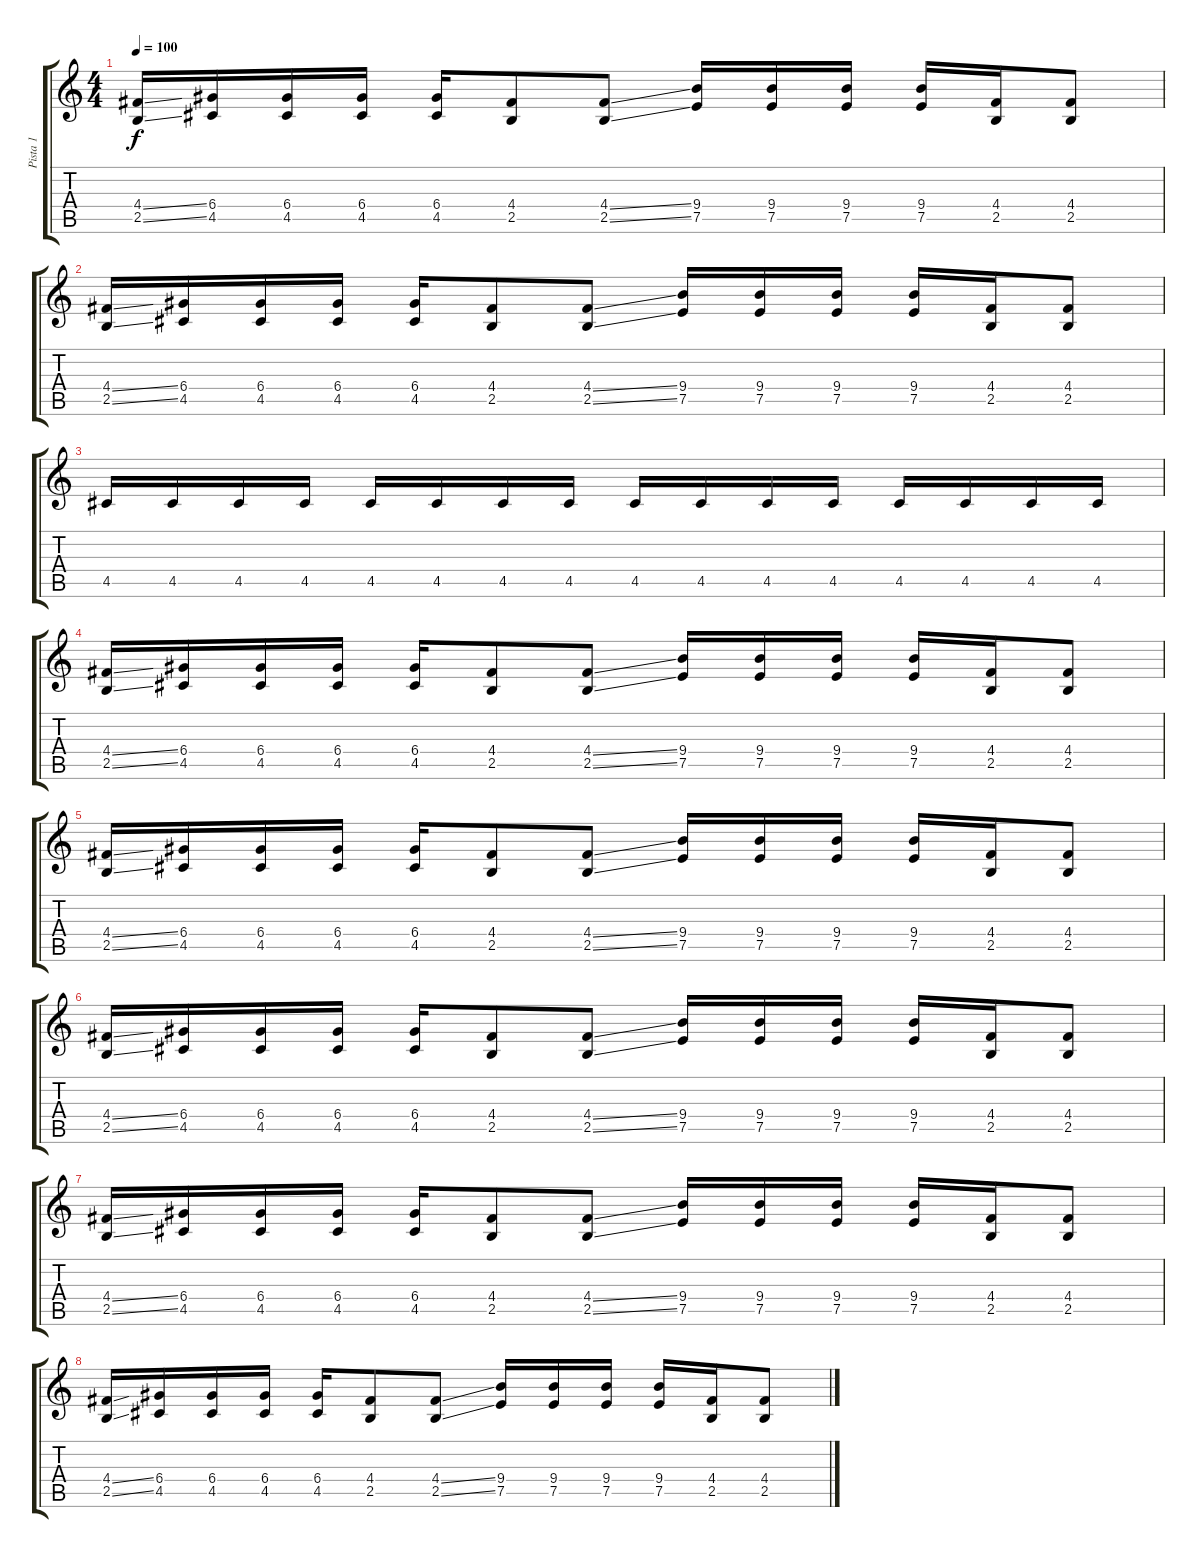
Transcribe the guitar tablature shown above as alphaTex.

\track ("Pista 1" "Pista 1") {instrument distortionguitar}
\staff {score tabs}
\tuning (E4 B3 G3 D3 A2 D2) {hide}
\ts (4 4)
\tempo 100
\clef g2
\ks c
(4.4{ss} 2.5{ss}).16{dy f volume 13 instrument distortionguitar} (6.4 4.5).16 (6.4 4.5).16 (6.4 4.5).16 (6.4 4.5).16 (4.4 2.5).8 (4.4{ss} 2.5{ss}).8 (9.4 7.5).16 (9.4 7.5).16 (9.4 7.5).16 (9.4 7.5).16 (4.4 2.5).16 (4.4 2.5).8 |
(4.4{ss} 2.5{ss}).16 (6.4 4.5).16 (6.4 4.5).16 (6.4 4.5).16 (6.4 4.5).16 (4.4 2.5).8 (4.4{ss} 2.5{ss}).8 (9.4 7.5).16 (9.4 7.5).16 (9.4 7.5).16 (9.4 7.5).16 (4.4 2.5).16 (4.4 2.5).8 |
4.5.16 4.5.16 4.5.16 4.5.16 4.5.16 4.5.16 4.5.16 4.5.16 4.5.16 4.5.16 4.5.16 4.5.16 4.5.16 4.5.16 4.5.16 4.5.16 |
(4.4{ss} 2.5{ss}).16 (6.4 4.5).16 (6.4 4.5).16 (6.4 4.5).16 (6.4 4.5).16 (4.4 2.5).8 (4.4{ss} 2.5{ss}).8 (9.4 7.5).16 (9.4 7.5).16 (9.4 7.5).16 (9.4 7.5).16 (4.4 2.5).16 (4.4 2.5).8 |
(4.4{ss} 2.5{ss}).16 (6.4 4.5).16 (6.4 4.5).16 (6.4 4.5).16 (6.4 4.5).16 (4.4 2.5).8 (4.4{ss} 2.5{ss}).8 (9.4 7.5).16 (9.4 7.5).16 (9.4 7.5).16 (9.4 7.5).16 (4.4 2.5).16 (4.4 2.5).8 |
(4.4{ss} 2.5{ss}).16 (6.4 4.5).16 (6.4 4.5).16 (6.4 4.5).16 (6.4 4.5).16 (4.4 2.5).8 (4.4{ss} 2.5{ss}).8 (9.4 7.5).16 (9.4 7.5).16 (9.4 7.5).16 (9.4 7.5).16 (4.4 2.5).16 (4.4 2.5).8 |
(4.4{ss} 2.5{ss}).16 (6.4 4.5).16 (6.4 4.5).16 (6.4 4.5).16 (6.4 4.5).16 (4.4 2.5).8 (4.4{ss} 2.5{ss}).8 (9.4 7.5).16 (9.4 7.5).16 (9.4 7.5).16 (9.4 7.5).16 (4.4 2.5).16 (4.4 2.5).8 |
(4.4{ss} 2.5{ss}).16 (6.4 4.5).16 (6.4 4.5).16 (6.4 4.5).16 (6.4 4.5).16 (4.4 2.5).8 (4.4{ss} 2.5{ss}).8 (9.4 7.5).16 (9.4 7.5).16 (9.4 7.5).16 (9.4 7.5).16 (4.4 2.5).16 (4.4 2.5).8
